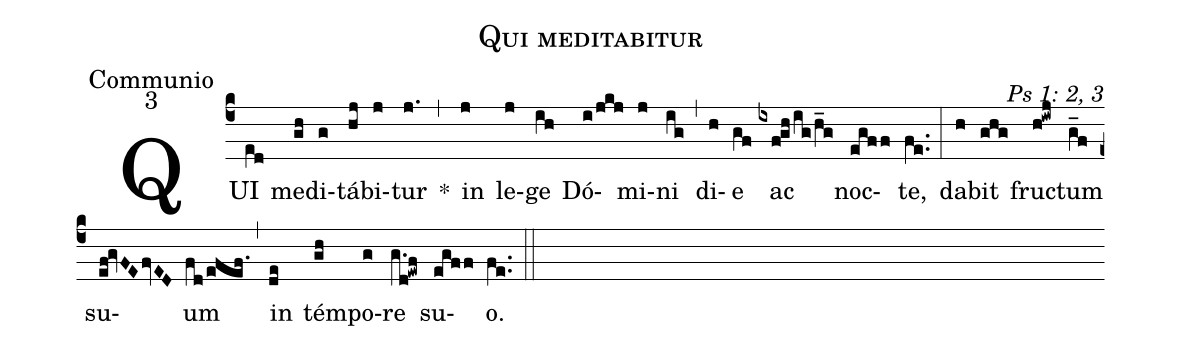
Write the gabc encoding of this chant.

name: Qui meditabitur;
office-part: Communio;
mode: 3;
commentary: Ps 1: 2, 3;
%%
(c4) QUI(e[ll:1]d) me(gh)di(g)tá(hj)bi(j)tur(j.) *(,) in(j) le(j)ge(ih) Dó(i/jkj)mi(j)ni(ig) (,) di(h)e(gf) ac(ixfghig/h_g) noc(egff)te,(fe..) (:)
da(h)bit(ghg) fruc(h!iwj)tum(g_f) su(ef!gvFEfvED)um(fd/efef.) (,) in(de) tém(gh)po(g)re(g.d!ewf) su(egff)o.(fe..) (::)
